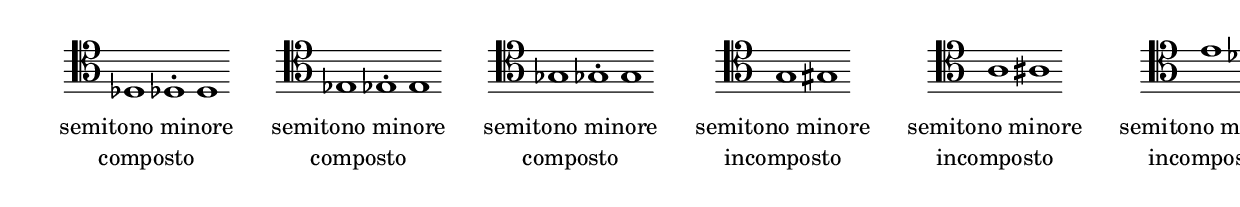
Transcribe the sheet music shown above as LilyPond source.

\version "2.22.2"

% Auto generated file

\header {
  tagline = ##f
}

dot = {
   \once \override Script.add-stem-support = ##f
   \once \override Script.toward-stem-shift = 0
   \once \override Script.skyline-horizontal-padding = 0
   \once \override Script.direction = 1
   \once \override Script.font-size = 1
}

\markup {
  \center-column {
    \line {
      \center-align
      \fontsize#3 { \concat { \normal-text ""} }
    }
    \null
    \line {
      \center-column {

        \line {
          \score {
            <<
              \new Staff \with { instrumentName = ""} {
                \override Staff.TimeSignature.stencil = ##f
                \override Staff.NoteHead.style = #'baroque
                \accidentalStyle Score.forget
                \cadenzaOn
                \clef "tenor" des1 
                \dot des1-. 
                d1 
                \cadenzaOff
              }
            >>
            \layout {
              \context {
                \Score
                \override SpacingSpanner.common-shortest-duration = #(ly:make-moment 1)
              }
            }
          }
        }
        \null
        \line {
          \left-align {  \normal-text "semitono minore" }
        }
        \line {
          \left-align {  \normal-text "composto" }
        }

      }
      \hspace #3 
      \center-column {

        \line {
          \score {
            <<
              \new Staff \with { instrumentName = ""} {
                \override Staff.TimeSignature.stencil = ##f
                \override Staff.NoteHead.style = #'baroque
                \accidentalStyle Score.forget
                \cadenzaOn
                \clef "tenor" es1 
                \dot es1-. 
                e1 
                \cadenzaOff
              }
            >>
            \layout {
              \context {
                \Score
                \override SpacingSpanner.common-shortest-duration = #(ly:make-moment 1)
              }
            }
          }
        }
        \null
        \line {
          \left-align {  \normal-text "semitono minore" }
        }
        \line {
          \left-align {  \normal-text "composto" }
        }

      }
      \hspace #3 
      \center-column {

        \line {
          \score {
            <<
              \new Staff \with { instrumentName = ""} {
                \override Staff.TimeSignature.stencil = ##f
                \override Staff.NoteHead.style = #'baroque
                \accidentalStyle Score.forget
                \cadenzaOn
                \clef "tenor" ges1 
                \dot ges1-. 
                g1 
                \cadenzaOff
              }
            >>
            \layout {
              \context {
                \Score
                \override SpacingSpanner.common-shortest-duration = #(ly:make-moment 1)
              }
            }
          }
        }
        \null
        \line {
          \left-align {  \normal-text "semitono minore" }
        }
        \line {
          \left-align {  \normal-text "composto" }
        }

      }
      \hspace #3 
      \center-column {

        \line {
          \score {
            <<
              \new Staff \with { instrumentName = ""} {
                \override Staff.TimeSignature.stencil = ##f
                \override Staff.NoteHead.style = #'baroque
                \accidentalStyle Score.forget
                \cadenzaOn
                \clef "tenor" g1 
                gis1 
                \cadenzaOff
              }
            >>
            \layout {
              \context {
                \Score
                \override SpacingSpanner.common-shortest-duration = #(ly:make-moment 1)
              }
            }
          }
        }
        \null
        \line {
          \left-align {  \normal-text "semitono minore" }
        }
        \line {
          \left-align {  \normal-text "incomposto" }
        }

      }
      \hspace #3 
      \center-column {

        \line {
          \score {
            <<
              \new Staff \with { instrumentName = ""} {
                \override Staff.TimeSignature.stencil = ##f
                \override Staff.NoteHead.style = #'baroque
                \accidentalStyle Score.forget
                \cadenzaOn
                \clef "tenor" a1 
                ais1 
                \cadenzaOff
              }
            >>
            \layout {
              \context {
                \Score
                \override SpacingSpanner.common-shortest-duration = #(ly:make-moment 1)
              }
            }
          }
        }
        \null
        \line {
          \left-align {  \normal-text "semitono minore" }
        }
        \line {
          \left-align {  \normal-text "incomposto" }
        }

      }
      \hspace #3 
      \center-column {

        \line {
          \score {
            <<
              \new Staff \with { instrumentName = ""} {
                \override Staff.TimeSignature.stencil = ##f
                \override Staff.NoteHead.style = #'baroque
                \accidentalStyle Score.forget
                \cadenzaOn
                \clef "tenor" e'1 
                des'1 
                \cadenzaOff
              }
            >>
            \layout {
              \context {
                \Score
                \override SpacingSpanner.common-shortest-duration = #(ly:make-moment 1)
              }
            }
          }
        }
        \null
        \line {
          \left-align {  \normal-text "semitono minore" }
        }
        \line {
          \left-align {  \normal-text "incomposto" }
        }

      }
      \hspace #3 
      \center-column {

        \line {
          \score {
            <<
              \new Staff \with { instrumentName = ""} {
                \override Staff.TimeSignature.stencil = ##f
                \override Staff.NoteHead.style = #'baroque
                \accidentalStyle Score.forget
                \cadenzaOn
                \clef "tenor" c'1 
                \dot b1-. 
                \cadenzaOff
              }
            >>
            \layout {
              \context {
                \Score
                \override SpacingSpanner.common-shortest-duration = #(ly:make-moment 1)
              }
            }
          }
        }
        \null
        \line {
          \left-align {  \normal-text "diesis maggiore" }
        }
        \line {
          \left-align {  \normal-text "per semitono minore" }
        }
        \line {
          \left-align {  \normal-text "incomposto" }
        }

      }
      \hspace #3 
      \center-column {

        \line {
          \score {
            <<
              \new Staff \with { instrumentName = ""} {
                \override Staff.TimeSignature.stencil = ##f
                \override Staff.NoteHead.style = #'baroque
                \accidentalStyle Score.forget
                \cadenzaOn
                \clef "tenor" b1 
                bes1 
                \cadenzaOff
              }
            >>
            \layout {
              \context {
                \Score
                \override SpacingSpanner.common-shortest-duration = #(ly:make-moment 1)
              }
            }
          }
        }
        \null
        \line {
          \left-align {  \normal-text "semitono minore" }
        }
        \line {
          \left-align {  \normal-text "enarmonico incomposto" }
        }

      }
      \hspace #3 

    }
  }
}